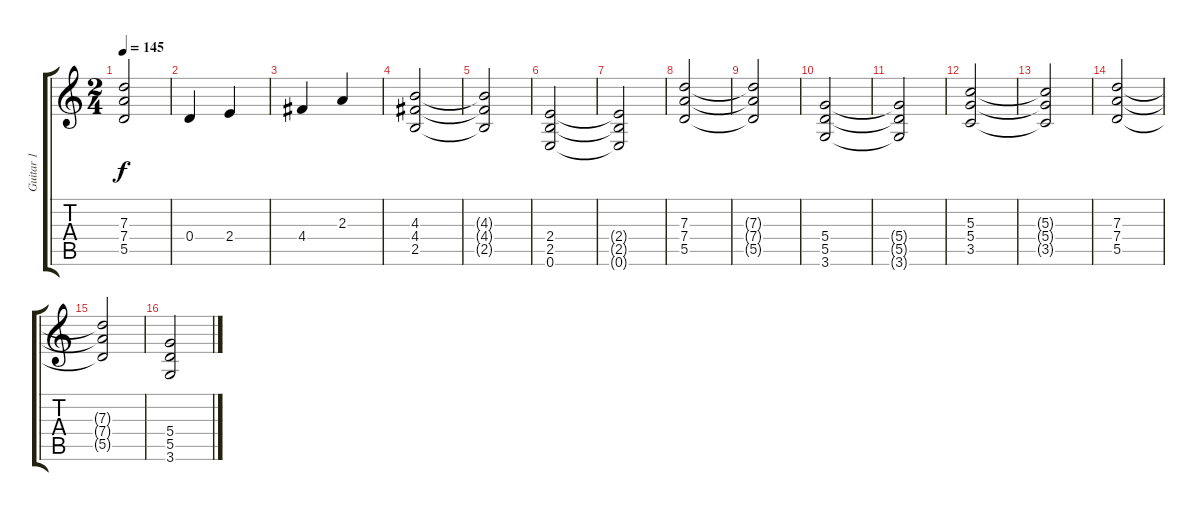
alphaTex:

\track ("Guitar 1" "Guitar 1") {instrument distortionguitar}
\staff {score tabs}
\tuning (E4 B3 G3 D3 A2 E2) {hide}
\ts (2 4)
\tempo 145
\clef g2
\ks c
(7.3{t} 7.4{t} 5.5{t}).2{dy f} |
0.4.4 2.4.4 |
4.4.4 2.3.4 |
(4.3 4.4 2.5).2 |
(4.3{t} 4.4{t} 2.5{t}).2 |
(2.4 2.5 0.6).2 |
(2.4{t} 2.5{t} 0.6{t}).2 |
(7.3 7.4 5.5).2 |
(7.3{t} 7.4{t} 5.5{t}).2 |
(5.4 5.5 3.6).2 |
(5.4{t} 5.5{t} 3.6{t}).2 |
(5.3 5.4 3.5).2 |
(5.3{t} 5.4{t} 3.5{t}).2 |
(7.3 7.4 5.5).2 |
(7.3{t} 7.4{t} 5.5{t}).2 |
(5.4 5.5 3.6).2
